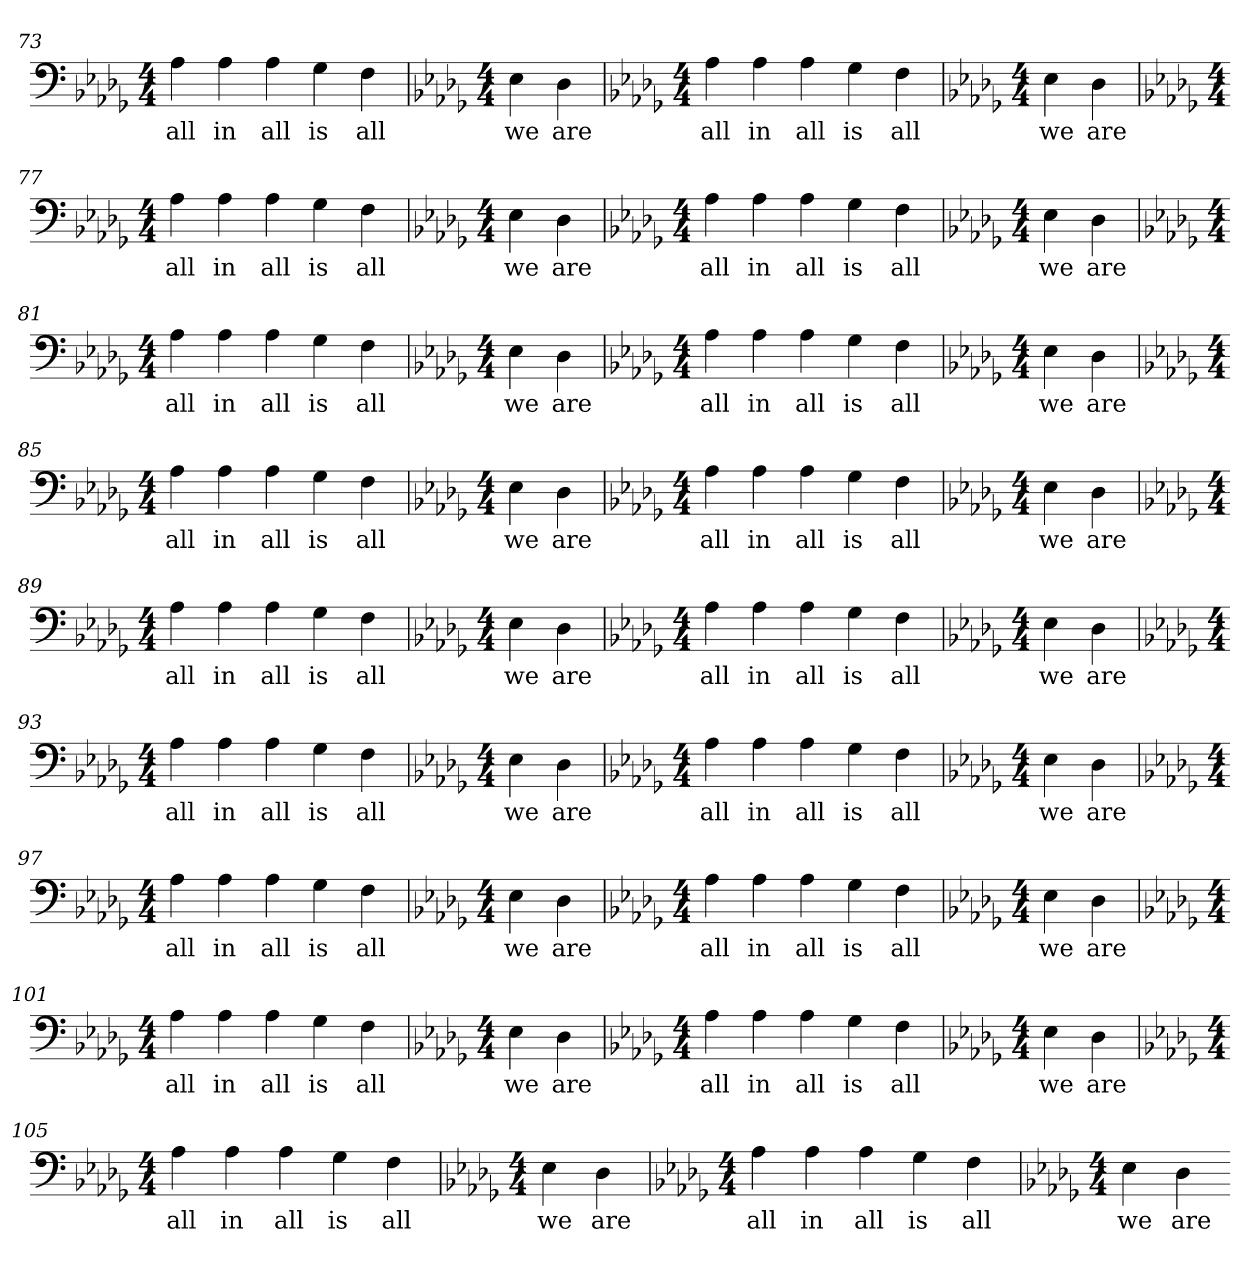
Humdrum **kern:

**kern	**text
*part1	*part1
*staff1	*staff1
*k[b-e-a-d-g-]	*
*D-:	*
*M4/4	*
=73	=73
4A-	all
4A-	in
4A-	all
4G-	is
4F	all
=74	=74
*k[b-e-a-d-g-]	*
*D-:	*
*M4/4	*
4E-	we
4D-	are
=75	=75
*k[b-e-a-d-g-]	*
*D-:	*
*M4/4	*
4A-	all
4A-	in
4A-	all
4G-	is
4F	all
=76	=76
*k[b-e-a-d-g-]	*
*D-:	*
*M4/4	*
4E-	we
4D-	are
=77	=77
*k[b-e-a-d-g-]	*
*D-:	*
*M4/4	*
4A-	all
4A-	in
4A-	all
4G-	is
4F	all
=78	=78
*k[b-e-a-d-g-]	*
*D-:	*
*M4/4	*
4E-	we
4D-	are
=79	=79
*k[b-e-a-d-g-]	*
*D-:	*
*M4/4	*
4A-	all
4A-	in
4A-	all
4G-	is
4F	all
=80	=80
*k[b-e-a-d-g-]	*
*D-:	*
*M4/4	*
4E-	we
4D-	are
=81	=81
*k[b-e-a-d-g-]	*
*D-:	*
*M4/4	*
4A-	all
4A-	in
4A-	all
4G-	is
4F	all
=82	=82
*k[b-e-a-d-g-]	*
*D-:	*
*M4/4	*
4E-	we
4D-	are
=83	=83
*k[b-e-a-d-g-]	*
*D-:	*
*M4/4	*
4A-	all
4A-	in
4A-	all
4G-	is
4F	all
=84	=84
*k[b-e-a-d-g-]	*
*D-:	*
*M4/4	*
4E-	we
4D-	are
=85	=85
*k[b-e-a-d-g-]	*
*D-:	*
*M4/4	*
4A-	all
4A-	in
4A-	all
4G-	is
4F	all
=86	=86
*k[b-e-a-d-g-]	*
*D-:	*
*M4/4	*
4E-	we
4D-	are
=87	=87
*k[b-e-a-d-g-]	*
*D-:	*
*M4/4	*
4A-	all
4A-	in
4A-	all
4G-	is
4F	all
=88	=88
*k[b-e-a-d-g-]	*
*D-:	*
*M4/4	*
4E-	we
4D-	are
=89	=89
*k[b-e-a-d-g-]	*
*D-:	*
*M4/4	*
4A-	all
4A-	in
4A-	all
4G-	is
4F	all
=90	=90
*k[b-e-a-d-g-]	*
*D-:	*
*M4/4	*
4E-	we
4D-	are
=91	=91
*k[b-e-a-d-g-]	*
*D-:	*
*M4/4	*
4A-	all
4A-	in
4A-	all
4G-	is
4F	all
=92	=92
*k[b-e-a-d-g-]	*
*D-:	*
*M4/4	*
4E-	we
4D-	are
=93	=93
*k[b-e-a-d-g-]	*
*D-:	*
*M4/4	*
4A-	all
4A-	in
4A-	all
4G-	is
4F	all
=94	=94
*k[b-e-a-d-g-]	*
*D-:	*
*M4/4	*
4E-	we
4D-	are
=95	=95
*k[b-e-a-d-g-]	*
*D-:	*
*M4/4	*
4A-	all
4A-	in
4A-	all
4G-	is
4F	all
=96	=96
*k[b-e-a-d-g-]	*
*D-:	*
*M4/4	*
4E-	we
4D-	are
=97	=97
*k[b-e-a-d-g-]	*
*D-:	*
*M4/4	*
4A-	all
4A-	in
4A-	all
4G-	is
4F	all
=98	=98
*k[b-e-a-d-g-]	*
*D-:	*
*M4/4	*
4E-	we
4D-	are
=99	=99
*k[b-e-a-d-g-]	*
*D-:	*
*M4/4	*
4A-	all
4A-	in
4A-	all
4G-	is
4F	all
=100	=100
*k[b-e-a-d-g-]	*
*D-:	*
*M4/4	*
4E-	we
4D-	are
=101	=101
*k[b-e-a-d-g-]	*
*D-:	*
*M4/4	*
4A-	all
4A-	in
4A-	all
4G-	is
4F	all
=102	=102
*k[b-e-a-d-g-]	*
*D-:	*
*M4/4	*
4E-	we
4D-	are
=103	=103
*k[b-e-a-d-g-]	*
*D-:	*
*M4/4	*
4A-	all
4A-	in
4A-	all
4G-	is
4F	all
=104	=104
*k[b-e-a-d-g-]	*
*D-:	*
*M4/4	*
4E-	we
4D-	are
=105	=105
*k[b-e-a-d-g-]	*
*D-:	*
*M4/4	*
4A-	all
4A-	in
4A-	all
4G-	is
4F	all
=106	=106
*k[b-e-a-d-g-]	*
*D-:	*
*M4/4	*
4E-	we
4D-	are
=107	=107
*k[b-e-a-d-g-]	*
*D-:	*
*M4/4	*
4A-	all
4A-	in
4A-	all
4G-	is
4F	all
=108	=108
*k[b-e-a-d-g-]	*
*D-:	*
*M4/4	*
4E-	we
4D-	are
=-	=-
*-	*-
